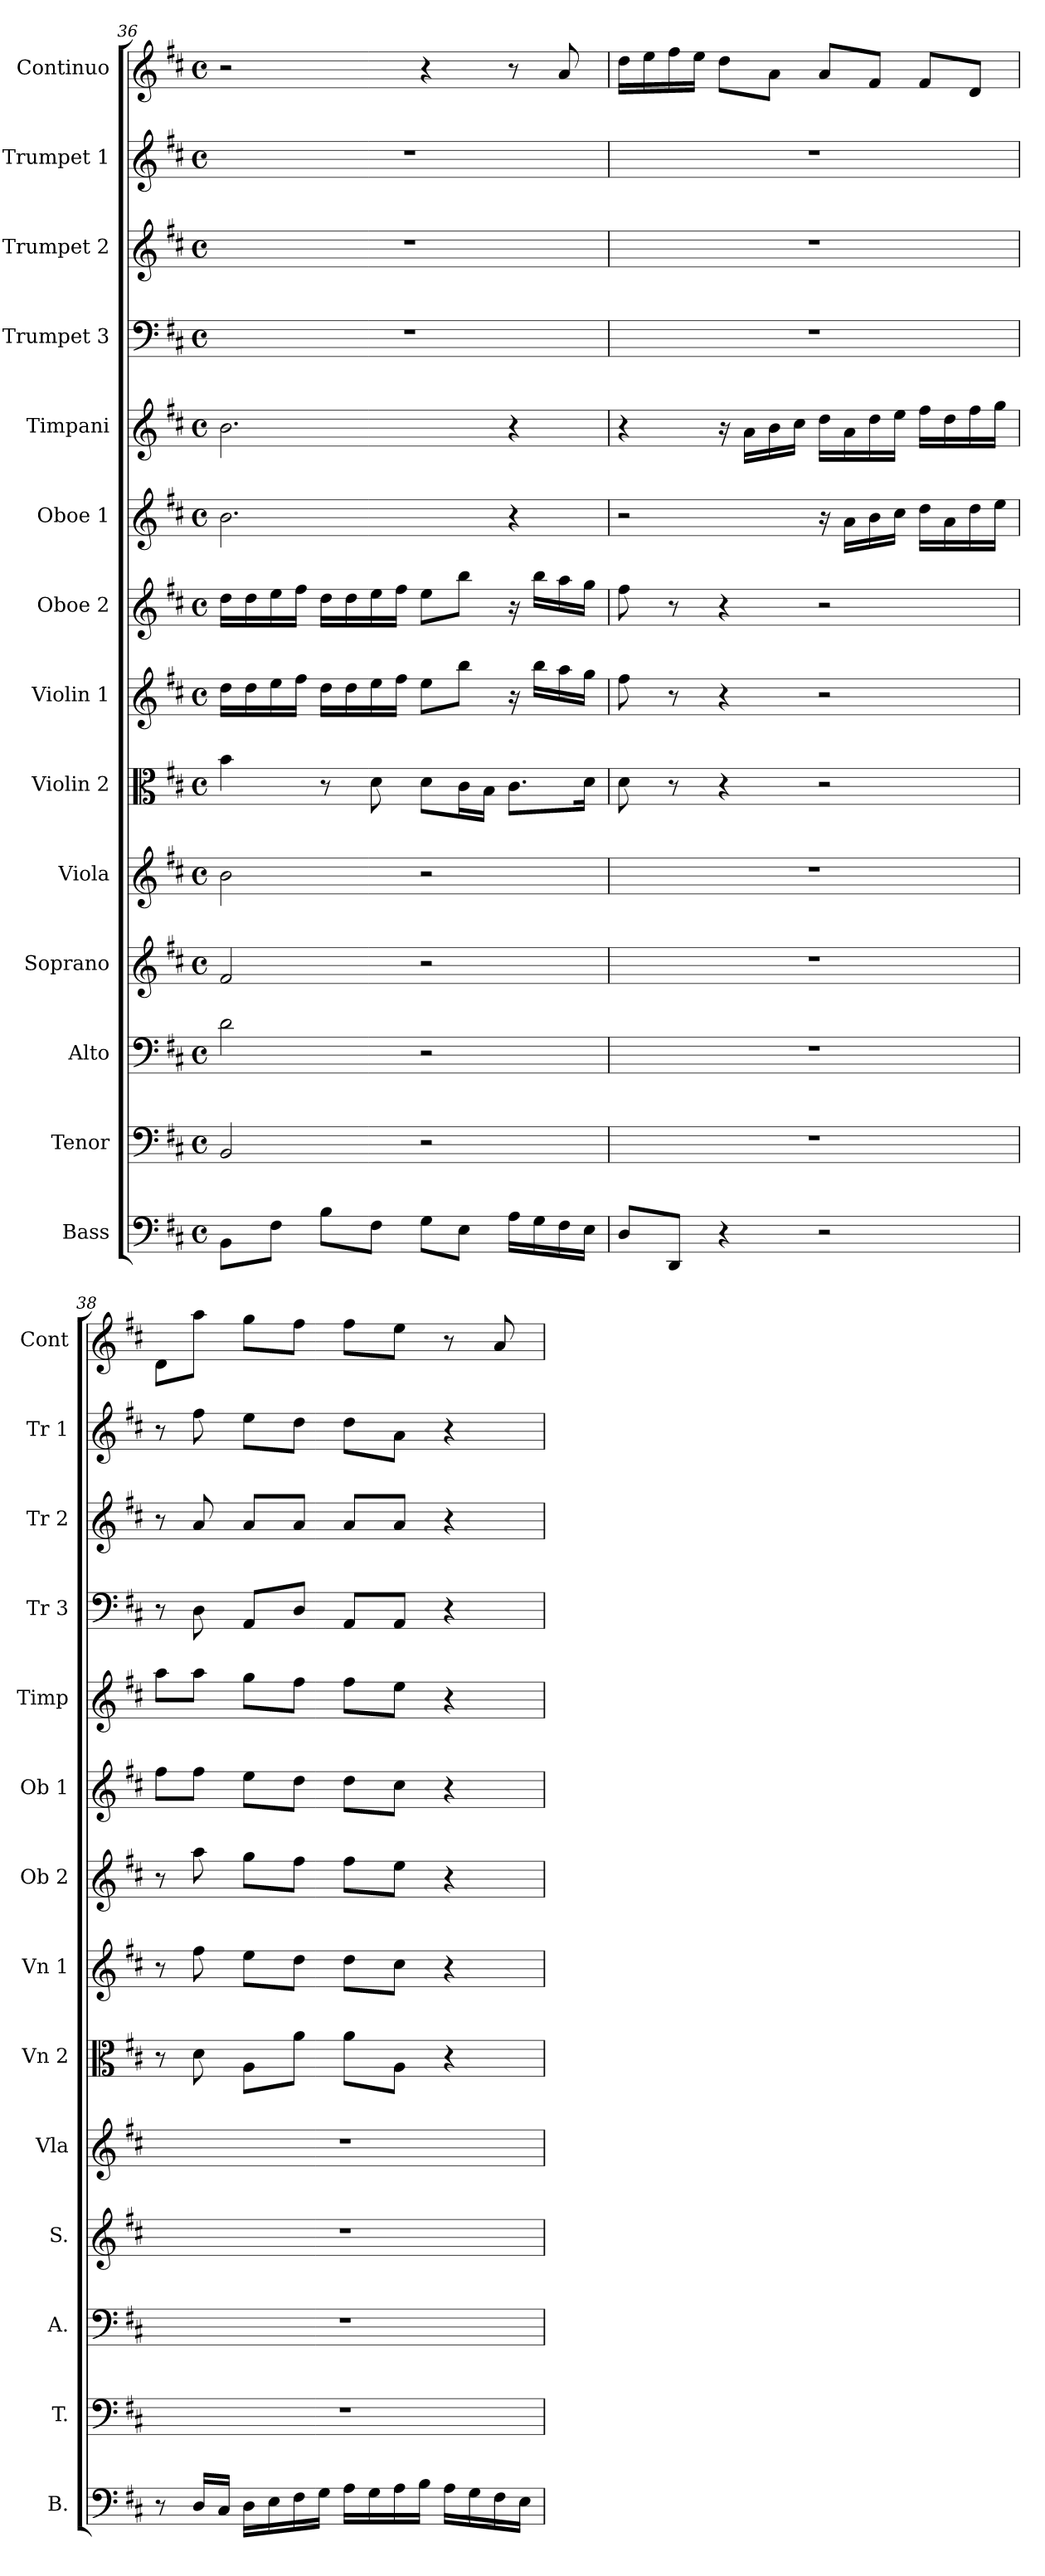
**kern	**kern	**kern	**kern	**kern	**kern	**kern	**kern	**kern	**kern	**kern	**kern	**kern	**kern
*part14	*part13	*part12	*part11	*part10	*part9	*part8	*part7	*part6	*part5	*part4	*part3	*part2	*part1
*staff14	*staff13	*staff12	*staff11	*staff10	*staff9	*staff8	*staff7	*staff6	*staff5	*staff4	*staff3	*staff2	*staff1
*I"Bass	*I"Tenor	*I"Alto	*I"Soprano	*I"Viola	*I"Violin 2	*I"Violin 1	*I"Oboe 2	*I"Oboe 1	*I"Timpani	*I"Trumpet 3	*I"Trumpet 2	*I"Trumpet 1	*I"Continuo
*I'B.	*I'T.	*I'A.	*I'S.	*I'Vla	*I'Vn 2	*I'Vn 1	*I'Ob 2	*I'Ob 1	*I'Timp	*I'Tr 3	*I'Tr 2	*I'Tr 1	*I'Cont
!!LO:PB:g=z
*clefF4	*clefF4	*clefF4	*clefG2	*clefG2	*clefC3	*clefG2	*clefG2	*clefG2	*clefG2	*clefF4	*clefG2	*clefG2	*clefG2
*	*	*	*	*	*	*	*	*	*	*	*ITrd1c2	*ITrd1c2	*ITrd1c2
*k[f#c#]	*k[f#c#]	*k[f#c#]	*k[f#c#]	*k[f#c#]	*k[f#c#]	*k[f#c#]	*k[f#c#]	*k[f#c#]	*k[f#c#]	*k[f#c#]	*k[]	*k[]	*k[]
*D:	*D:	*D:	*D:	*D:	*D:	*D:	*D:	*D:	*D:	*D:	*C:	*C:	*C:
*M4/4	*M4/4	*M4/4	*M4/4	*M4/4	*M4/4	*M4/4	*M4/4	*M4/4	*M4/4	*M4/4	*M4/4	*M4/4	*M4/4
*met(c)	*met(c)	*met(c)	*met(c)	*met(c)	*met(c)	*met(c)	*met(c)	*met(c)	*met(c)	*met(c)	*met(c)	*met(c)	*met(c)
=36	=36	=36	=36	=36	=36	=36	=36	=36	=36	=36	=36	=36	=36
8BB\L	2BB/	2d\	2f#/	2b\	4b\	16dd\LL	16dd\LL	2.b\	2.b\	1r	1r	1r	2r
.	.	.	.	.	.	16dd\	16dd\	.	.	.	.	.	.
8F#\J	.	.	.	.	.	16ee\	16ee\	.	.	.	.	.	.
.	.	.	.	.	.	16ff#\JJ	16ff#\JJ	.	.	.	.	.	.
8B\L	.	.	.	.	8r	16dd\LL	16dd\LL	.	.	.	.	.	.
.	.	.	.	.	.	16dd\	16dd\	.	.	.	.	.	.
8F#\J	.	.	.	.	8d\	16ee\	16ee\	.	.	.	.	.	.
.	.	.	.	.	.	16ff#\JJ	16ff#\JJ	.	.	.	.	.	.
8G\L	2r	2r	2r	2r	8d\L	8ee\L	8ee\L	.	.	.	.	.	4r
8E\J	.	.	.	.	16c#\L	8bb\J	8bb\J	.	.	.	.	.	.
.	.	.	.	.	16B\JJ	.	.	.	.	.	.	.	.
16A\LL	.	.	.	.	8.c#\L	16r	16r	4r	4r	.	.	.	8r
16G\	.	.	.	.	.	16bb\LL	16bb\LL	.	.	.	.	.	.
16F#\	.	.	.	.	.	16aa\	16aa\	.	.	.	.	.	8g/
16E\JJ	.	.	.	.	16d\Jk	16gg\JJ	16gg\JJ	.	.	.	.	.	.
=37	=37	=37	=37	=37	=37	=37	=37	=37	=37	=37	=37	=37	=37
8D/L	1r	1r	1r	1r	8d\	8ff#\	8ff#\	2r	4r	1r	1r	1r	16cc\LL
.	.	.	.	.	.	.	.	.	.	.	.	.	16dd\
8DD/J	.	.	.	.	8r	8r	8r	.	.	.	.	.	16ee\
.	.	.	.	.	.	.	.	.	.	.	.	.	16dd\JJ
4r	.	.	.	.	4r	4r	4r	.	16r	.	.	.	8cc\L
.	.	.	.	.	.	.	.	.	16a\LL	.	.	.	.
.	.	.	.	.	.	.	.	.	16b\	.	.	.	8g\J
.	.	.	.	.	.	.	.	.	16cc#\JJ	.	.	.	.
2r	.	.	.	.	2r	2r	2r	16r	16dd\LL	.	.	.	8g/L
.	.	.	.	.	.	.	.	16a\LL	16a\	.	.	.	.
.	.	.	.	.	.	.	.	16b\	16dd\	.	.	.	8e/J
.	.	.	.	.	.	.	.	16cc#\JJ	16ee\JJ	.	.	.	.
.	.	.	.	.	.	.	.	16dd\LL	16ff#\LL	.	.	.	8e/L
.	.	.	.	.	.	.	.	16a\	16dd\	.	.	.	.
.	.	.	.	.	.	.	.	16dd\	16ff#\	.	.	.	8c/J
.	.	.	.	.	.	.	.	16ee\JJ	16gg\JJ	.	.	.	.
=38	=38	=38	=38	=38	=38	=38	=38	=38	=38	=38	=38	=38	=38
8r	1r	1r	1r	1r	8r	8r	8r	8ff#\L	8aa\L	8r	8r	8r	8c\L
16D/LL	.	.	.	.	8d\	8ff#\	8aa\	8ff#\J	8aa\J	8D\	8g/	8ee\	8gg\J
16C#/JJ	.	.	.	.	.	.	.	.	.	.	.	.	.
16D\LL	.	.	.	.	8A\L	8ee\L	8gg\L	8ee\L	8gg\L	8AA/L	8g/L	8dd\L	8ff\L
16E\	.	.	.	.	.	.	.	.	.	.	.	.	.
16F#\	.	.	.	.	8a\J	8dd\J	8ff#\J	8dd\J	8ff#\J	8D/J	8g/J	8cc\J	8ee\J
16G\JJ	.	.	.	.	.	.	.	.	.	.	.	.	.
16A\LL	.	.	.	.	8a\L	8dd\L	8ff#\L	8dd\L	8ff#\L	8AA/L	8g/L	8cc\L	8ee\L
16G\	.	.	.	.	.	.	.	.	.	.	.	.	.
16A\	.	.	.	.	8A\J	8cc#\J	8ee\J	8cc#\J	8ee\J	8AA/J	8g/J	8g\J	8dd\J
16B\JJ	.	.	.	.	.	.	.	.	.	.	.	.	.
16A\LL	.	.	.	.	4r	4r	4r	4r	4r	4r	4r	4r	8r
16G\	.	.	.	.	.	.	.	.	.	.	.	.	.
16F#\	.	.	.	.	.	.	.	.	.	.	.	.	8g/
16E\JJ	.	.	.	.	.	.	.	.	.	.	.	.	.
=	=	=	=	=	=	=	=	=	=	=	=	=	=
*-	*-	*-	*-	*-	*-	*-	*-	*-	*-	*-	*-	*-	*-
